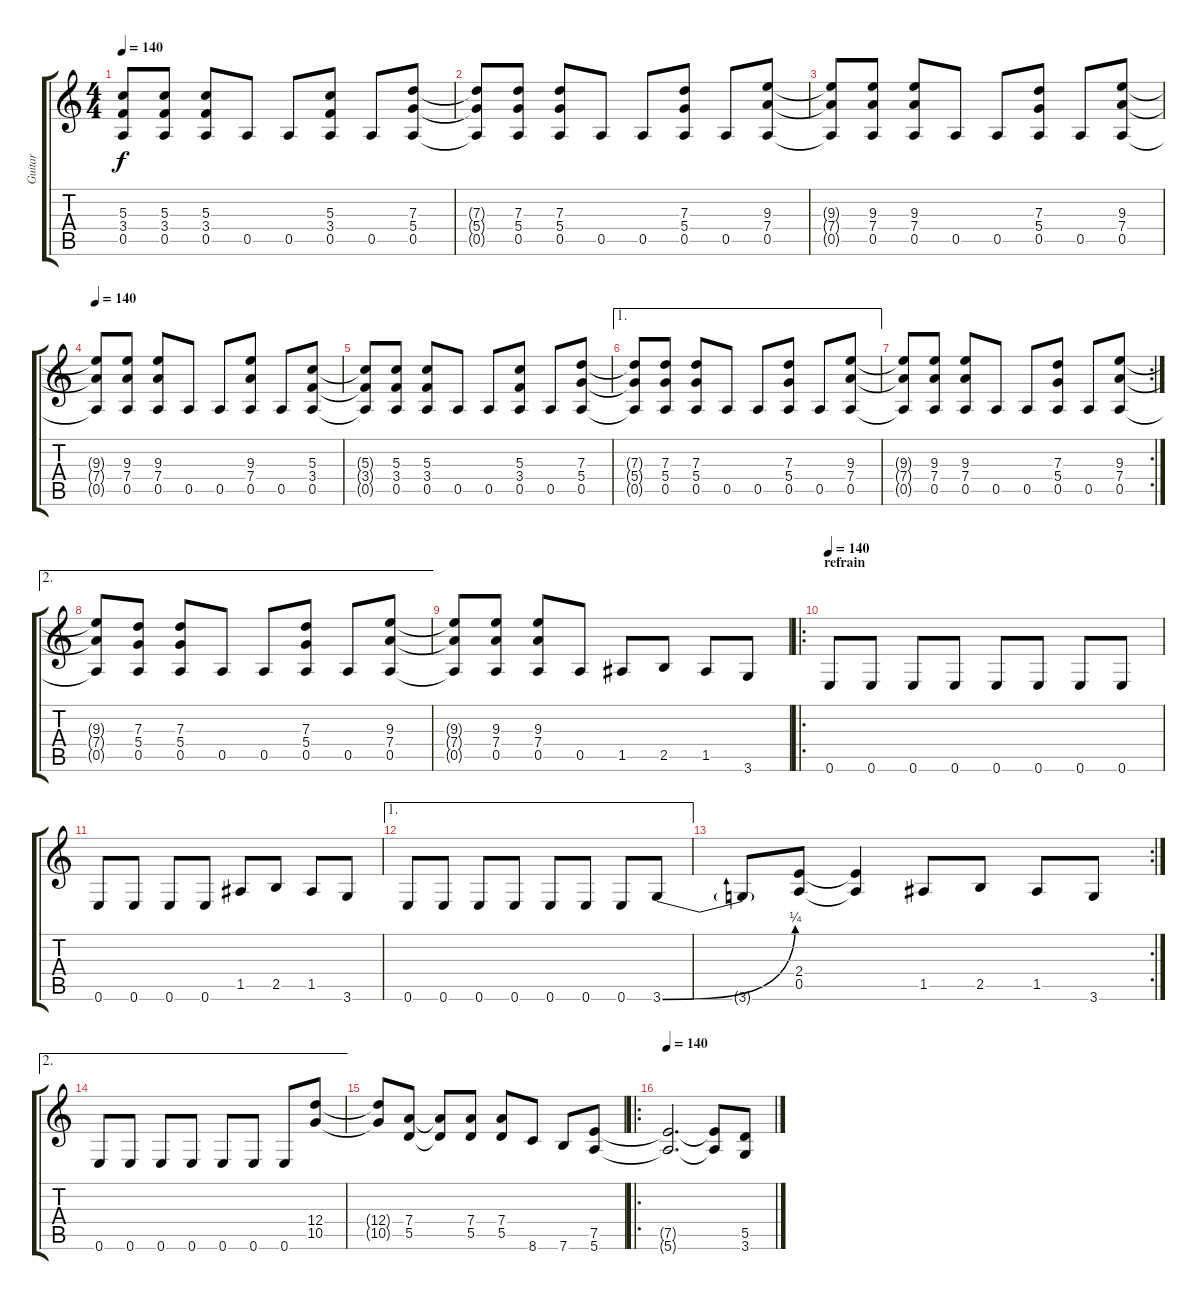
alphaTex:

\track ("Guitar" "Guitar") {instrument distortionguitar}
\staff {score tabs}
\tuning (E4 B3 G3 D3 A2 E2) {hide}
\ts (4 4)
\tempo 140
\clef g2
\ks c
(5.3{t} 3.4{t} 0.5{t}).8{dy f} (5.3 3.4 0.5).8 (5.3 3.4 0.5).8 0.5.8 0.5.8 (5.3 3.4 0.5).8 0.5.8 (7.3 5.4 0.5).8 |
(7.3{t} 5.4{t} 0.5{t}).8 (7.3 5.4 0.5).8 (7.3 5.4 0.5).8 0.5.8 0.5.8 (7.3 5.4 0.5).8 0.5.8 (9.3 7.4 0.5).8 |
(9.3{t} 7.4{t} 0.5{t}).8 (9.3 7.4 0.5).8 (9.3 7.4 0.5).8 0.5.8 0.5.8 (7.3 5.4 0.5).8 0.5.8 (9.3 7.4 0.5).8 |
\tempo 140
(9.3{t} 7.4{t} 0.5{t}).8 (9.3 7.4 0.5).8 (9.3 7.4 0.5).8 0.5.8 0.5.8 (9.3 7.4 0.5).8 0.5.8 (5.3 3.4 0.5).8 |
(5.3{t} 3.4{t} 0.5{t}).8 (5.3 3.4 0.5).8 (5.3 3.4 0.5).8 0.5.8 0.5.8 (5.3 3.4 0.5).8 0.5.8 (7.3 5.4 0.5).8 |
\ae 1
(7.3{t} 5.4{t} 0.5{t}).8 (7.3 5.4 0.5).8 (7.3 5.4 0.5).8 0.5.8 0.5.8 (7.3 5.4 0.5).8 0.5.8 (9.3 7.4 0.5).8 |
\rc 2
(9.3{t} 7.4{t} 0.5{t}).8 (9.3 7.4 0.5).8 (9.3 7.4 0.5).8 0.5.8 0.5.8 (7.3 5.4 0.5).8 0.5.8 (9.3 7.4 0.5).8 |
\ae 2
(9.3{t} 7.4{t} 0.5{t}).8 (7.3 5.4 0.5).8 (7.3 5.4 0.5).8 0.5.8 0.5.8 (7.3 5.4 0.5).8 0.5.8 (9.3 7.4 0.5).8 |
(9.3{t} 7.4{t} 0.5{t}).8 (9.3 7.4 0.5).8 (9.3 7.4 0.5).8 0.5.8 1.5.8 2.5.8 1.5.8 3.6.8 |
\ro
\section ("" "refrain")
\tempo 140
0.6.8 0.6.8 0.6.8 0.6.8 0.6.8 0.6.8 0.6.8 0.6.8 |
0.6.8 0.6.8 0.6.8 0.6.8 1.5.8 2.5.8 1.5.8 3.6.8 |
\ae 1
0.6.8 0.6.8 0.6.8 0.6.8 0.6.8 0.6.8 0.6.8 3.6{be (bend 0 0 60 1)}.8 |
\rc 2
3.6{t}.8 (2.4 0.5).8 (2.4{t} 0.5{t}).4 1.5.8 2.5.8 1.5.8 3.6.8 |
\ae 2
0.6.8 0.6.8 0.6.8 0.6.8 0.6.8 0.6.8 0.6.8 (12.4 10.5).8 |
(12.4{t} 10.5{t}).8 (7.4 5.5).8 (7.4{t} 5.5{t}).8 (7.4 5.5).8 (7.4 5.5).8 8.6.8 7.6.8 (7.5 5.6).8 |
\ro
\tempo 140
(7.5{t} 5.6{t}).2{d} (7.5{t} 5.6{t}).8 (5.5 3.6).8
